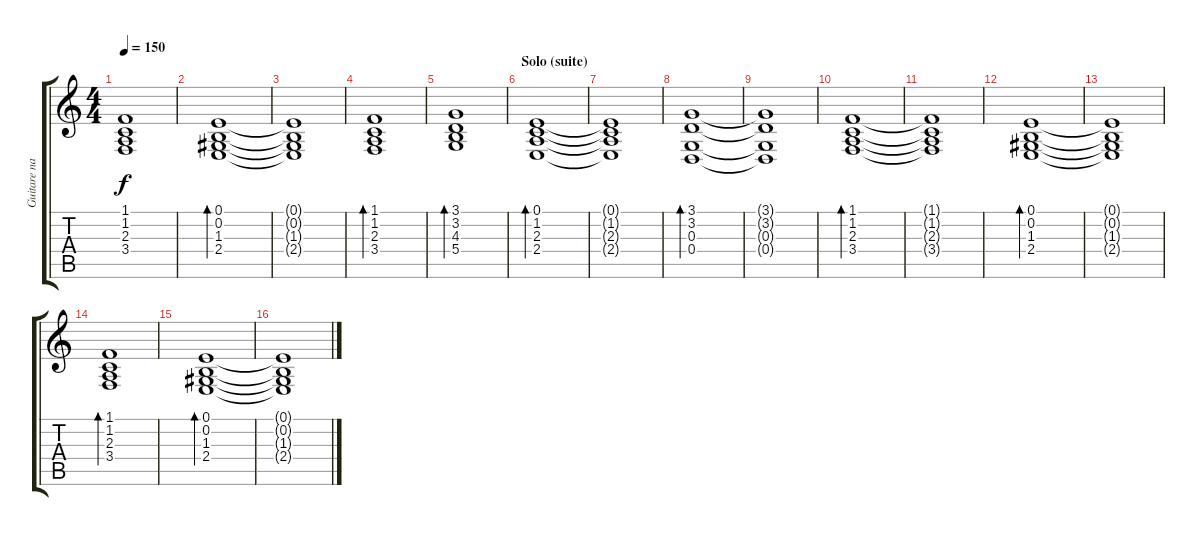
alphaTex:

\track ("Guitare nappe" "Guitare na") {instrument synthstrings1}
\staff {score tabs}
\tuning (E4 B3 G3 D3 A2 E2) {hide}
\ts (4 4)
\tempo 150
\clef g2
\ks c
(1.1{t} 1.2{t} 2.3{t} 3.4{t}).1{dy f} |
(0.1 0.2 1.3 2.4).1{bd 240} |
(0.1{t} 0.2{t} 1.3{t} 2.4{t}).1 |
(1.1 1.2 2.3 3.4).1{bd 240} |
(3.1 3.2 4.3 5.4).1{bd 240} |
\section ("" "Solo (suite)")
(0.1 1.2 2.3 2.4).1{bd 240} |
(0.1{t} 1.2{t} 2.3{t} 2.4{t}).1 |
(3.1 3.2 0.3 0.4).1{bd 240} |
(3.1{t} 3.2{t} 0.3{t} 0.4{t}).1 |
(1.1 1.2 2.3 3.4).1{bd 240} |
(1.1{t} 1.2{t} 2.3{t} 3.4{t}).1 |
(0.1 0.2 1.3 2.4).1{bd 240} |
(0.1{t} 0.2{t} 1.3{t} 2.4{t}).1 |
(1.1 1.2 2.3 3.4).1{bd 240} |
(0.1 0.2 1.3 2.4).1{bd 240} |
(0.1{t} 0.2{t} 1.3{t} 2.4{t}).1
